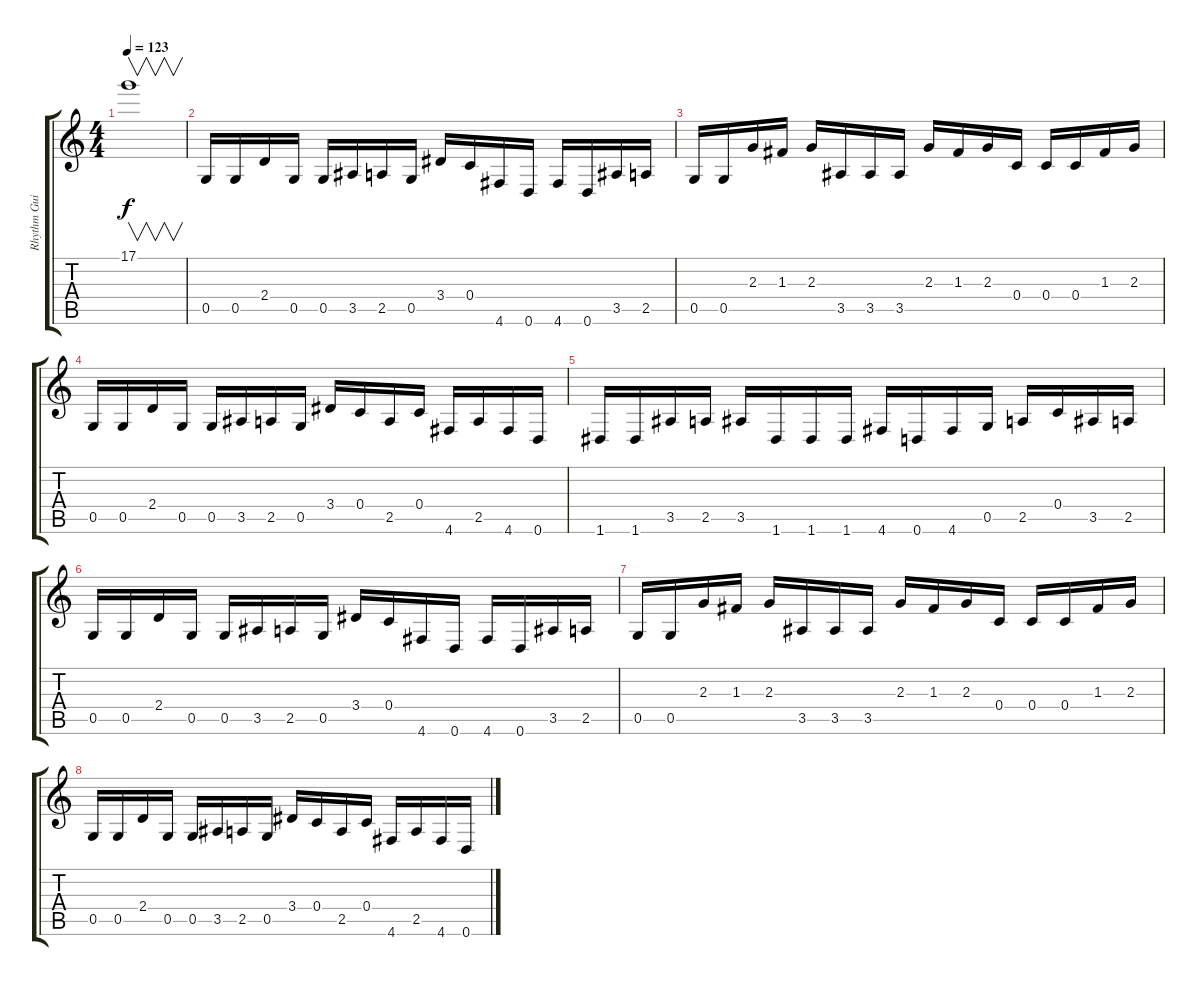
\track ("Rhythm Guitar" "Rhythm Gui") {instrument distortionguitar}
\staff {score tabs}
\tuning (D4 A3 F3 C3 G2 D2) {hide}
\ts (4 4)
\tempo 123
\clef g2
\ks c
17.1.1{v dy f} |
0.5.16 0.5.16 2.4.16 0.5.16 0.5.16 3.5.16 2.5.16 0.5.16 3.4.16 0.4.16 4.6.16 0.6.16 4.6.16 0.6.16 3.5.16 2.5.16 |
0.5.16 0.5.16 2.3.16 1.3.16 2.3.16 3.5.16 3.5.16 3.5.16 2.3.16 1.3.16 2.3.16 0.4.16 0.4.16 0.4.16 1.3.16 2.3.16 |
0.5.16 0.5.16 2.4.16 0.5.16 0.5.16 3.5.16 2.5.16 0.5.16 3.4.16 0.4.16 2.5.16 0.4.16 4.6.16 2.5.16 4.6.16 0.6.16 |
1.6.16 1.6.16 3.5.16 2.5.16 3.5.16 1.6.16 1.6.16 1.6.16 4.6.16 0.6.16 4.6.16 0.5.16 2.5.16 0.4.16 3.5.16 2.5.16 |
0.5.16 0.5.16 2.4.16 0.5.16 0.5.16 3.5.16 2.5.16 0.5.16 3.4.16 0.4.16 4.6.16 0.6.16 4.6.16 0.6.16 3.5.16 2.5.16 |
0.5.16 0.5.16 2.3.16 1.3.16 2.3.16 3.5.16 3.5.16 3.5.16 2.3.16 1.3.16 2.3.16 0.4.16 0.4.16 0.4.16 1.3.16 2.3.16 |
0.5.16 0.5.16 2.4.16 0.5.16 0.5.16 3.5.16 2.5.16 0.5.16 3.4.16 0.4.16 2.5.16 0.4.16 4.6.16 2.5.16 4.6.16 0.6.16
